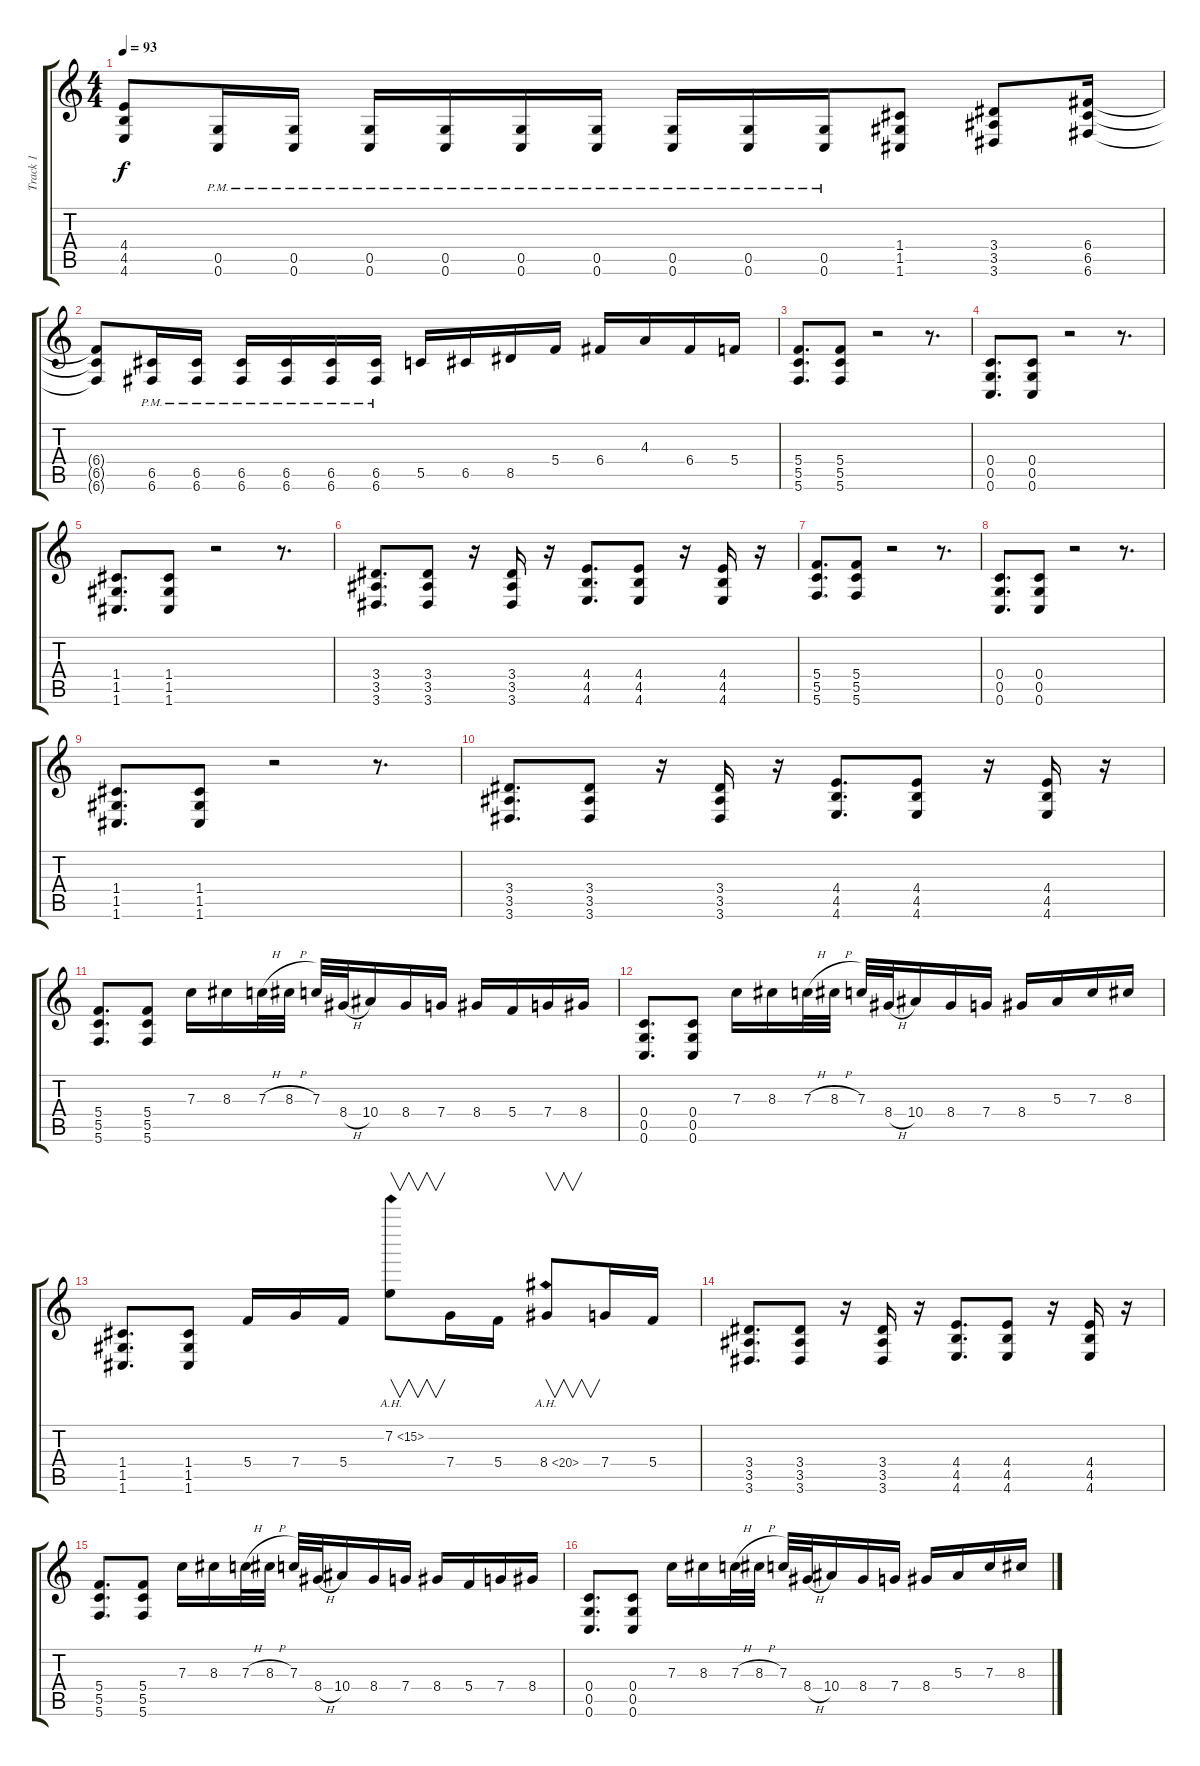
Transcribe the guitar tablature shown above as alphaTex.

\track ("Track 1" "Track 1") {instrument distortionguitar}
\staff {score tabs}
\tuning (D4 A3 F3 C3 G2 C2) {hide}
\ts (4 4)
\tempo 93
\clef g2
\ks c
(4.4{t} 4.5{t} 4.6{t}).8{dy f} (0.5{pm} 0.6{pm}).16 (0.5{pm} 0.6{pm}).16 (0.5{pm} 0.6{pm}).16 (0.5{pm} 0.6{pm}).16 (0.5{pm} 0.6{pm}).16 (0.5{pm} 0.6{pm}).16 (0.5{pm} 0.6{pm}).16 (0.5{pm} 0.6{pm}).16 (0.5{pm} 0.6{pm}).16 (1.4 1.5 1.6).8 (3.4 3.5 3.6).8 (6.4 6.5 6.6).16 |
(6.4{t} 6.5{t} 6.6{t}).8 (6.5{pm} 6.6{pm}).16 (6.5{pm} 6.6{pm}).16 (6.5{pm} 6.6{pm}).16 (6.5{pm} 6.6{pm}).16 (6.5{pm} 6.6{pm}).16 (6.5{pm} 6.6{pm}).16 5.5.16 6.5.16 8.5.16 5.4.16 6.4.16 4.3.16 6.4.16 5.4.16 |
(5.4 5.5 5.6).8{d} (5.4 5.5 5.6).8 r.2 r.8{d} |
(0.4 0.5 0.6).8{d} (0.4 0.5 0.6).8 r.2 r.8{d} |
(1.4 1.5 1.6).8{d} (1.4 1.5 1.6).8 r.2 r.8{d} |
(3.4 3.5 3.6).8{d} (3.4 3.5 3.6).8 r.16 (3.4 3.5 3.6).16 r.16 (4.4 4.5 4.6).8{d} (4.4 4.5 4.6).8 r.16 (4.4 4.5 4.6).16 r.16 |
(5.4 5.5 5.6).8{d} (5.4 5.5 5.6).8 r.2 r.8{d} |
(0.4 0.5 0.6).8{d} (0.4 0.5 0.6).8 r.2 r.8{d} |
(1.4 1.5 1.6).8{d} (1.4 1.5 1.6).8 r.2 r.8{d} |
(3.4 3.5 3.6).8{d} (3.4 3.5 3.6).8 r.16 (3.4 3.5 3.6).16 r.16 (4.4 4.5 4.6).8{d} (4.4 4.5 4.6).8 r.16 (4.4 4.5 4.6).16 r.16 |
(5.4 5.5 5.6).8{d} (5.4 5.5 5.6).8 7.3.16 8.3.16 7.3{h}.32 8.3{h}.32 7.3.32 8.4{h}.32 10.4.16 8.4.16 7.4.16 8.4.16 5.4.16 7.4.16 8.4.16 |
(0.4 0.5 0.6).8{d} (0.4 0.5 0.6).8 7.3.16 8.3.16 7.3{h}.32 8.3{h}.32 7.3.32 8.4{h}.32 10.4.16 8.4.16 7.4.16 8.4.16 5.3.16 7.3.16 8.3.16 |
(1.4 1.5 1.6).8{d} (1.4 1.5 1.6).8 5.4.16 7.4.16 5.4.16 7.2{ah 8}.8{v} 7.4.16 5.4.16 8.4{ah 12}.8{v} 7.4.16 5.4.16 |
(3.4 3.5 3.6).8{d} (3.4 3.5 3.6).8 r.16 (3.4 3.5 3.6).16 r.16 (4.4 4.5 4.6).8{d} (4.4 4.5 4.6).8 r.16 (4.4 4.5 4.6).16 r.16 |
(5.4 5.5 5.6).8{d} (5.4 5.5 5.6).8 7.3.16 8.3.16 7.3{h}.32 8.3{h}.32 7.3.32 8.4{h}.32 10.4.16 8.4.16 7.4.16 8.4.16 5.4.16 7.4.16 8.4.16 |
(0.4 0.5 0.6).8{d} (0.4 0.5 0.6).8 7.3.16 8.3.16 7.3{h}.32 8.3{h}.32 7.3.32 8.4{h}.32 10.4.16 8.4.16 7.4.16 8.4.16 5.3.16 7.3.16 8.3.16
